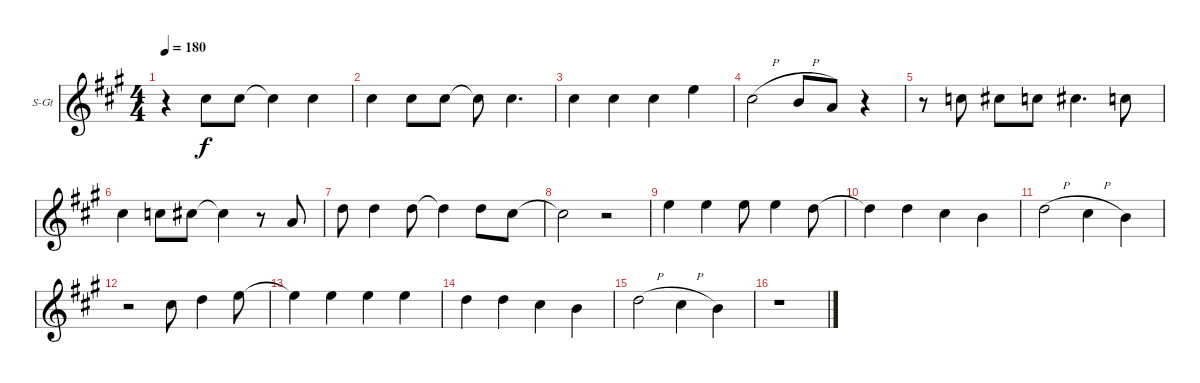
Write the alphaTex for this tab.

\bracketExtendMode groupsimilarinstruments
\firstSystemTrackNameOrientation horizontal
\otherSystemsTrackNameOrientation horizontal
\track ("Vocal" "S-Gt") {instrument altosax}
\staff {score}
\tuning (E4 B3 G3 D3 A2 E2)
\displaytranspose 12
\ts (4 4)
\tempo 180
\clef g2
\ks a
r.4{dy f} 2.2.8 2.2.8 2.2{t}.4 2.2.4 |
2.2.4 2.2.8 2.2.8 2.2{t}.8 2.2.4{d} |
2.2.4 2.2.4 2.2.4 0.1.4 |
6.3{h}.2 4.3{h}.8 2.3.8 r.4 |
r.8 1.2.8 2.2.8 1.2.8 2.2.4{d} 1.2.8 |
2.2.4 1.2.8 2.2.8 2.2{t}.4 r.8 2.3.8 |
3.2.8 3.2.4 3.2.8 3.2{t}.4 3.2.8 2.2.8 |
2.2{t}.2 r.2 |
0.1.4 0.1.4 0.1.8 0.1.4 3.2.8 |
3.2{t}.4 3.2.4 2.2.4 0.2.4 |
3.2{h}.2 2.2{h}.4 0.2.4 |
r.2 2.2.8 3.2.4 0.1.8 |
0.1{t}.4 0.1.4 0.1.4 0.1.4 |
3.2.4 3.2.4 2.2.4 0.2.4 |
3.2{h}.2 2.2{h}.4 0.2.4 |
r.1
